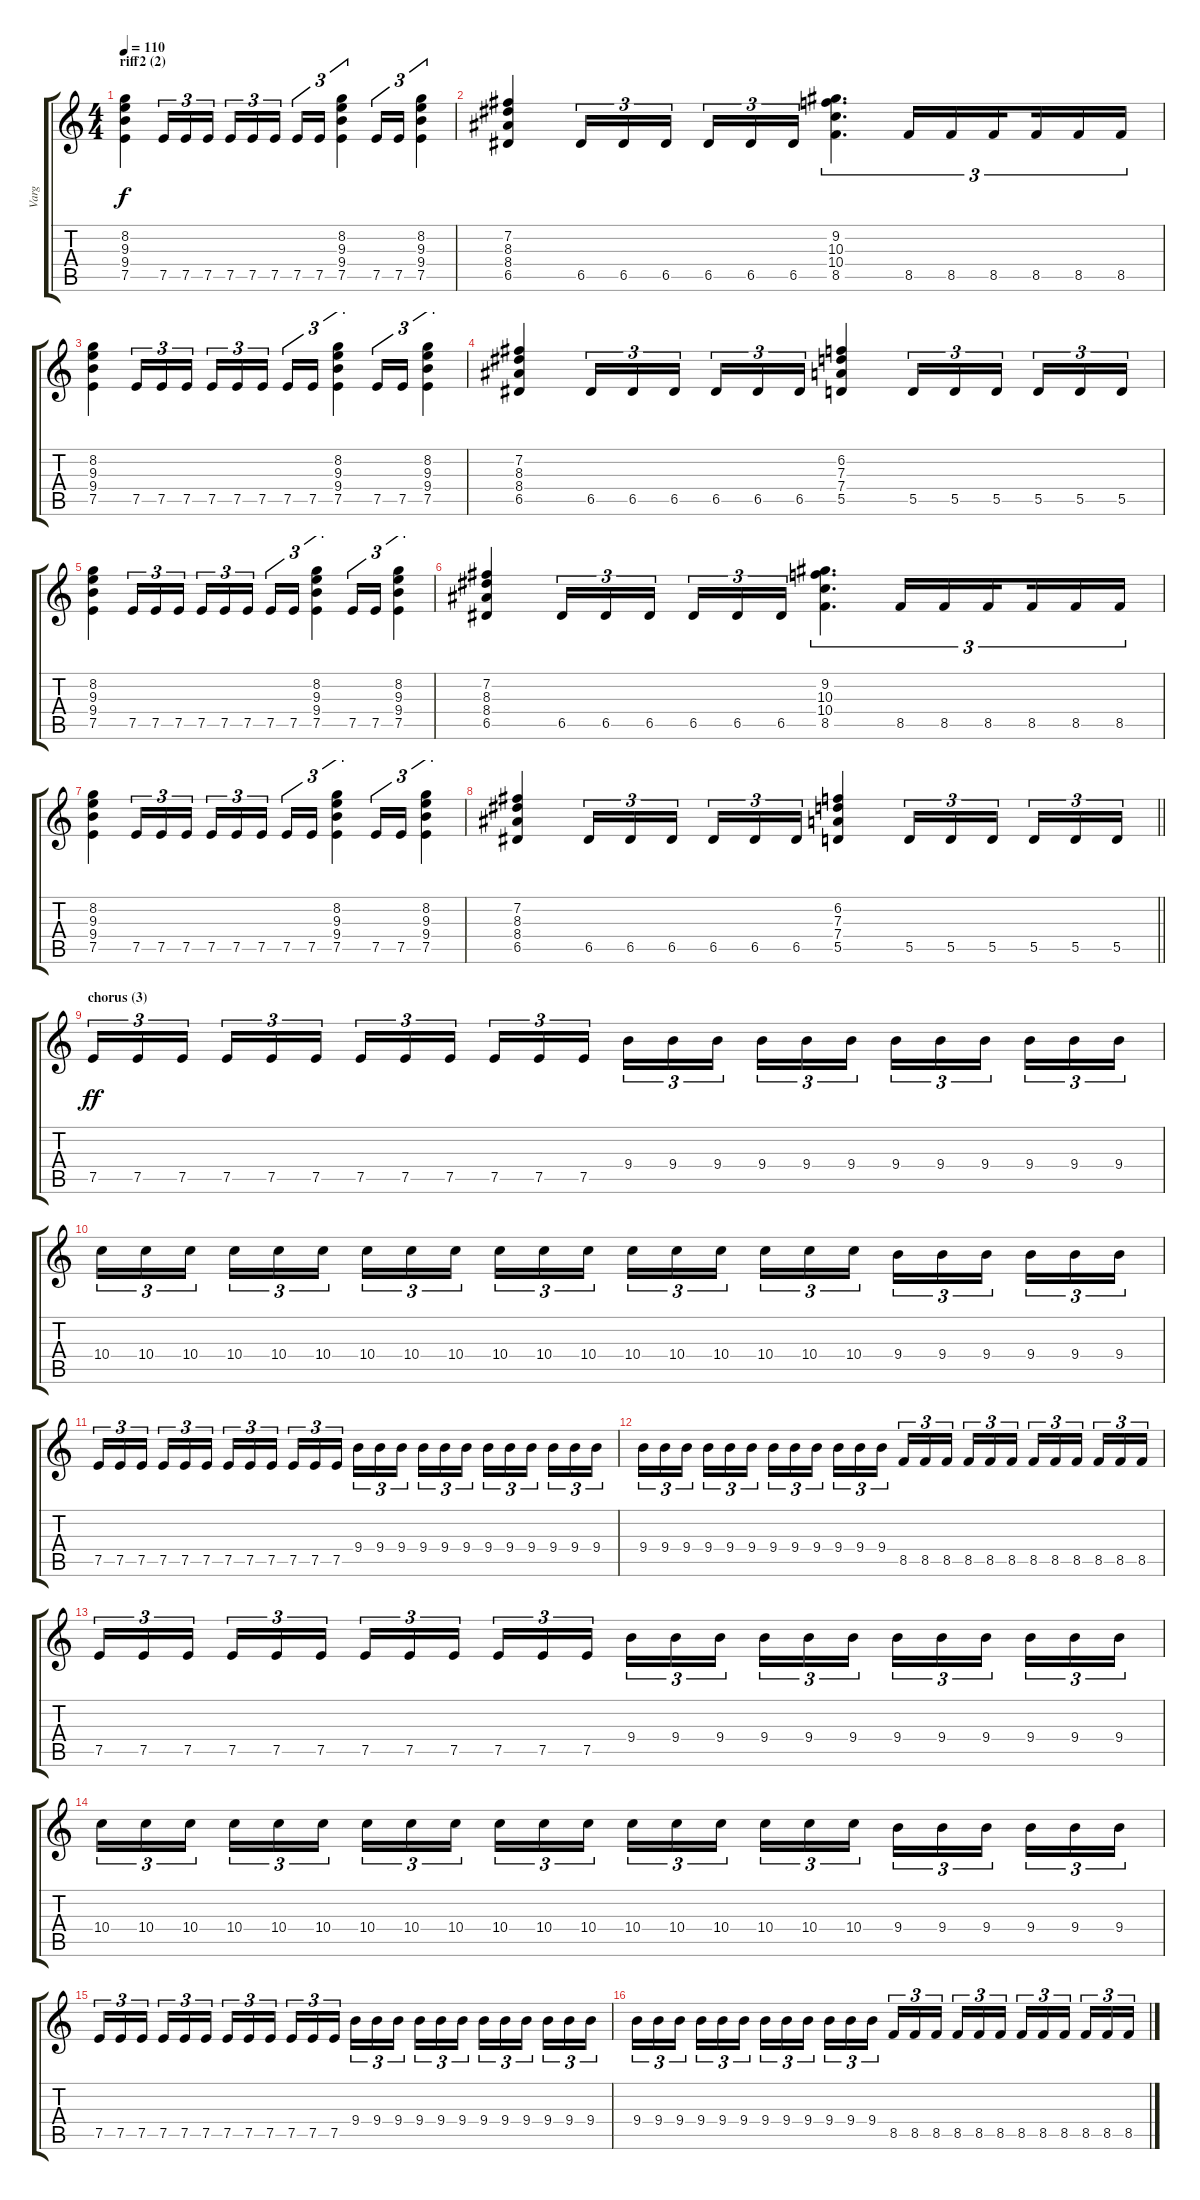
\track ("Varg" "Varg") {instrument distortionguitar}
\staff {score tabs}
\tuning (E4 B3 G3 D3 A2 E2) {hide}
\ts (4 4)
\section ("" "riff2 (2)")
\tempo 110
\clef g2
\ks c
(8.2 9.3 9.4 7.5).4{dy f} 7.5.16{tu (3 2)} 7.5.16{tu (3 2)} 7.5.16{tu (3 2) beam splitsecondary} 7.5.16{tu (3 2)} 7.5.16{tu (3 2)} 7.5.16{tu (3 2)} 7.5.16{tu (3 2)} 7.5.16{tu (3 2)} (8.2 9.3 9.4 7.5).4{tu (3 2)} 7.5.16{tu (3 2)} 7.5.16{tu (3 2)} (8.2 9.3 9.4 7.5).4{tu (3 2)} |
(7.2 8.3 8.4 6.5).4 6.5.16{tu (3 2)} 6.5.16{tu (3 2)} 6.5.16{tu (3 2) beam splitsecondary} 6.5.16{tu (3 2)} 6.5.16{tu (3 2)} 6.5.16{tu (3 2)} (9.2 10.3 10.4 8.5).4{d tu (3 2)} 8.5.16{tu (3 2)} 8.5.16{tu (3 2)} 8.5.16{tu (3 2) beam splitsecondary} 8.5.16{tu (3 2)} 8.5.16{tu (3 2)} 8.5.16{tu (3 2)} |
(8.2 9.3 9.4 7.5).4 7.5.16{tu (3 2)} 7.5.16{tu (3 2)} 7.5.16{tu (3 2) beam splitsecondary} 7.5.16{tu (3 2)} 7.5.16{tu (3 2)} 7.5.16{tu (3 2)} 7.5.16{tu (3 2)} 7.5.16{tu (3 2)} (8.2 9.3 9.4 7.5).4{tu (3 2)} 7.5.16{tu (3 2)} 7.5.16{tu (3 2)} (8.2 9.3 9.4 7.5).4{tu (3 2)} |
(7.2 8.3 8.4 6.5).4 6.5.16{tu (3 2)} 6.5.16{tu (3 2)} 6.5.16{tu (3 2) beam splitsecondary} 6.5.16{tu (3 2)} 6.5.16{tu (3 2)} 6.5.16{tu (3 2)} (6.2 7.3 7.4 5.5).4 5.5.16{tu (3 2)} 5.5.16{tu (3 2)} 5.5.16{tu (3 2) beam splitsecondary} 5.5.16{tu (3 2)} 5.5.16{tu (3 2)} 5.5.16{tu (3 2)} |
(8.2 9.3 9.4 7.5).4 7.5.16{tu (3 2)} 7.5.16{tu (3 2)} 7.5.16{tu (3 2) beam splitsecondary} 7.5.16{tu (3 2)} 7.5.16{tu (3 2)} 7.5.16{tu (3 2)} 7.5.16{tu (3 2)} 7.5.16{tu (3 2)} (8.2 9.3 9.4 7.5).4{tu (3 2)} 7.5.16{tu (3 2)} 7.5.16{tu (3 2)} (8.2 9.3 9.4 7.5).4{tu (3 2)} |
(7.2 8.3 8.4 6.5).4 6.5.16{tu (3 2)} 6.5.16{tu (3 2)} 6.5.16{tu (3 2) beam splitsecondary} 6.5.16{tu (3 2)} 6.5.16{tu (3 2)} 6.5.16{tu (3 2)} (9.2 10.3 10.4 8.5).4{d tu (3 2)} 8.5.16{tu (3 2)} 8.5.16{tu (3 2)} 8.5.16{tu (3 2) beam splitsecondary} 8.5.16{tu (3 2)} 8.5.16{tu (3 2)} 8.5.16{tu (3 2)} |
(8.2 9.3 9.4 7.5).4 7.5.16{tu (3 2)} 7.5.16{tu (3 2)} 7.5.16{tu (3 2) beam splitsecondary} 7.5.16{tu (3 2)} 7.5.16{tu (3 2)} 7.5.16{tu (3 2)} 7.5.16{tu (3 2)} 7.5.16{tu (3 2)} (8.2 9.3 9.4 7.5).4{tu (3 2)} 7.5.16{tu (3 2)} 7.5.16{tu (3 2)} (8.2 9.3 9.4 7.5).4{tu (3 2)} |
\barLineRight lightlight
(7.2 8.3 8.4 6.5).4 6.5.16{tu (3 2)} 6.5.16{tu (3 2)} 6.5.16{tu (3 2) beam splitsecondary} 6.5.16{tu (3 2)} 6.5.16{tu (3 2)} 6.5.16{tu (3 2)} (6.2 7.3 7.4 5.5).4 5.5.16{tu (3 2)} 5.5.16{tu (3 2)} 5.5.16{tu (3 2) beam splitsecondary} 5.5.16{tu (3 2)} 5.5.16{tu (3 2)} 5.5.16{tu (3 2)} |
\section ("" "chorus (3)")
7.5.16{tu (3 2) dy ff} 7.5.16{tu (3 2)} 7.5.16{tu (3 2) beam splitsecondary} 7.5.16{tu (3 2)} 7.5.16{tu (3 2)} 7.5.16{tu (3 2)} 7.5.16{tu (3 2)} 7.5.16{tu (3 2)} 7.5.16{tu (3 2) beam splitsecondary} 7.5.16{tu (3 2)} 7.5.16{tu (3 2)} 7.5.16{tu (3 2)} 9.4.16{tu (3 2)} 9.4.16{tu (3 2)} 9.4.16{tu (3 2) beam splitsecondary} 9.4.16{tu (3 2)} 9.4.16{tu (3 2)} 9.4.16{tu (3 2)} 9.4.16{tu (3 2)} 9.4.16{tu (3 2)} 9.4.16{tu (3 2) beam splitsecondary} 9.4.16{tu (3 2)} 9.4.16{tu (3 2)} 9.4.16{tu (3 2)} |
10.4.16{tu (3 2)} 10.4.16{tu (3 2)} 10.4.16{tu (3 2) beam splitsecondary} 10.4.16{tu (3 2)} 10.4.16{tu (3 2)} 10.4.16{tu (3 2)} 10.4.16{tu (3 2)} 10.4.16{tu (3 2)} 10.4.16{tu (3 2) beam splitsecondary} 10.4.16{tu (3 2)} 10.4.16{tu (3 2)} 10.4.16{tu (3 2)} 10.4.16{tu (3 2)} 10.4.16{tu (3 2)} 10.4.16{tu (3 2) beam splitsecondary} 10.4.16{tu (3 2)} 10.4.16{tu (3 2)} 10.4.16{tu (3 2)} 9.4.16{tu (3 2)} 9.4.16{tu (3 2)} 9.4.16{tu (3 2) beam splitsecondary} 9.4.16{tu (3 2)} 9.4.16{tu (3 2)} 9.4.16{tu (3 2)} |
7.5.16{tu (3 2)} 7.5.16{tu (3 2)} 7.5.16{tu (3 2) beam splitsecondary} 7.5.16{tu (3 2)} 7.5.16{tu (3 2)} 7.5.16{tu (3 2)} 7.5.16{tu (3 2)} 7.5.16{tu (3 2)} 7.5.16{tu (3 2) beam splitsecondary} 7.5.16{tu (3 2)} 7.5.16{tu (3 2)} 7.5.16{tu (3 2)} 9.4.16{tu (3 2)} 9.4.16{tu (3 2)} 9.4.16{tu (3 2) beam splitsecondary} 9.4.16{tu (3 2)} 9.4.16{tu (3 2)} 9.4.16{tu (3 2)} 9.4.16{tu (3 2)} 9.4.16{tu (3 2)} 9.4.16{tu (3 2) beam splitsecondary} 9.4.16{tu (3 2)} 9.4.16{tu (3 2)} 9.4.16{tu (3 2)} |
9.4.16{tu (3 2)} 9.4.16{tu (3 2)} 9.4.16{tu (3 2) beam splitsecondary} 9.4.16{tu (3 2)} 9.4.16{tu (3 2)} 9.4.16{tu (3 2)} 9.4.16{tu (3 2)} 9.4.16{tu (3 2)} 9.4.16{tu (3 2) beam splitsecondary} 9.4.16{tu (3 2)} 9.4.16{tu (3 2)} 9.4.16{tu (3 2)} 8.5.16{tu (3 2)} 8.5.16{tu (3 2)} 8.5.16{tu (3 2) beam splitsecondary} 8.5.16{tu (3 2)} 8.5.16{tu (3 2)} 8.5.16{tu (3 2)} 8.5.16{tu (3 2)} 8.5.16{tu (3 2)} 8.5.16{tu (3 2) beam splitsecondary} 8.5.16{tu (3 2)} 8.5.16{tu (3 2)} 8.5.16{tu (3 2)} |
7.5.16{tu (3 2)} 7.5.16{tu (3 2)} 7.5.16{tu (3 2) beam splitsecondary} 7.5.16{tu (3 2)} 7.5.16{tu (3 2)} 7.5.16{tu (3 2)} 7.5.16{tu (3 2)} 7.5.16{tu (3 2)} 7.5.16{tu (3 2) beam splitsecondary} 7.5.16{tu (3 2)} 7.5.16{tu (3 2)} 7.5.16{tu (3 2)} 9.4.16{tu (3 2)} 9.4.16{tu (3 2)} 9.4.16{tu (3 2) beam splitsecondary} 9.4.16{tu (3 2)} 9.4.16{tu (3 2)} 9.4.16{tu (3 2)} 9.4.16{tu (3 2)} 9.4.16{tu (3 2)} 9.4.16{tu (3 2) beam splitsecondary} 9.4.16{tu (3 2)} 9.4.16{tu (3 2)} 9.4.16{tu (3 2)} |
10.4.16{tu (3 2)} 10.4.16{tu (3 2)} 10.4.16{tu (3 2) beam splitsecondary} 10.4.16{tu (3 2)} 10.4.16{tu (3 2)} 10.4.16{tu (3 2)} 10.4.16{tu (3 2)} 10.4.16{tu (3 2)} 10.4.16{tu (3 2) beam splitsecondary} 10.4.16{tu (3 2)} 10.4.16{tu (3 2)} 10.4.16{tu (3 2)} 10.4.16{tu (3 2)} 10.4.16{tu (3 2)} 10.4.16{tu (3 2) beam splitsecondary} 10.4.16{tu (3 2)} 10.4.16{tu (3 2)} 10.4.16{tu (3 2)} 9.4.16{tu (3 2)} 9.4.16{tu (3 2)} 9.4.16{tu (3 2) beam splitsecondary} 9.4.16{tu (3 2)} 9.4.16{tu (3 2)} 9.4.16{tu (3 2)} |
7.5.16{tu (3 2)} 7.5.16{tu (3 2)} 7.5.16{tu (3 2) beam splitsecondary} 7.5.16{tu (3 2)} 7.5.16{tu (3 2)} 7.5.16{tu (3 2)} 7.5.16{tu (3 2)} 7.5.16{tu (3 2)} 7.5.16{tu (3 2) beam splitsecondary} 7.5.16{tu (3 2)} 7.5.16{tu (3 2)} 7.5.16{tu (3 2)} 9.4.16{tu (3 2)} 9.4.16{tu (3 2)} 9.4.16{tu (3 2) beam splitsecondary} 9.4.16{tu (3 2)} 9.4.16{tu (3 2)} 9.4.16{tu (3 2)} 9.4.16{tu (3 2)} 9.4.16{tu (3 2)} 9.4.16{tu (3 2) beam splitsecondary} 9.4.16{tu (3 2)} 9.4.16{tu (3 2)} 9.4.16{tu (3 2)} |
9.4.16{tu (3 2)} 9.4.16{tu (3 2)} 9.4.16{tu (3 2) beam splitsecondary} 9.4.16{tu (3 2)} 9.4.16{tu (3 2)} 9.4.16{tu (3 2)} 9.4.16{tu (3 2)} 9.4.16{tu (3 2)} 9.4.16{tu (3 2) beam splitsecondary} 9.4.16{tu (3 2)} 9.4.16{tu (3 2)} 9.4.16{tu (3 2)} 8.5.16{tu (3 2)} 8.5.16{tu (3 2)} 8.5.16{tu (3 2) beam splitsecondary} 8.5.16{tu (3 2)} 8.5.16{tu (3 2)} 8.5.16{tu (3 2)} 8.5.16{tu (3 2)} 8.5.16{tu (3 2)} 8.5.16{tu (3 2) beam splitsecondary} 8.5.16{tu (3 2)} 8.5.16{tu (3 2)} 8.5.16{tu (3 2)}
